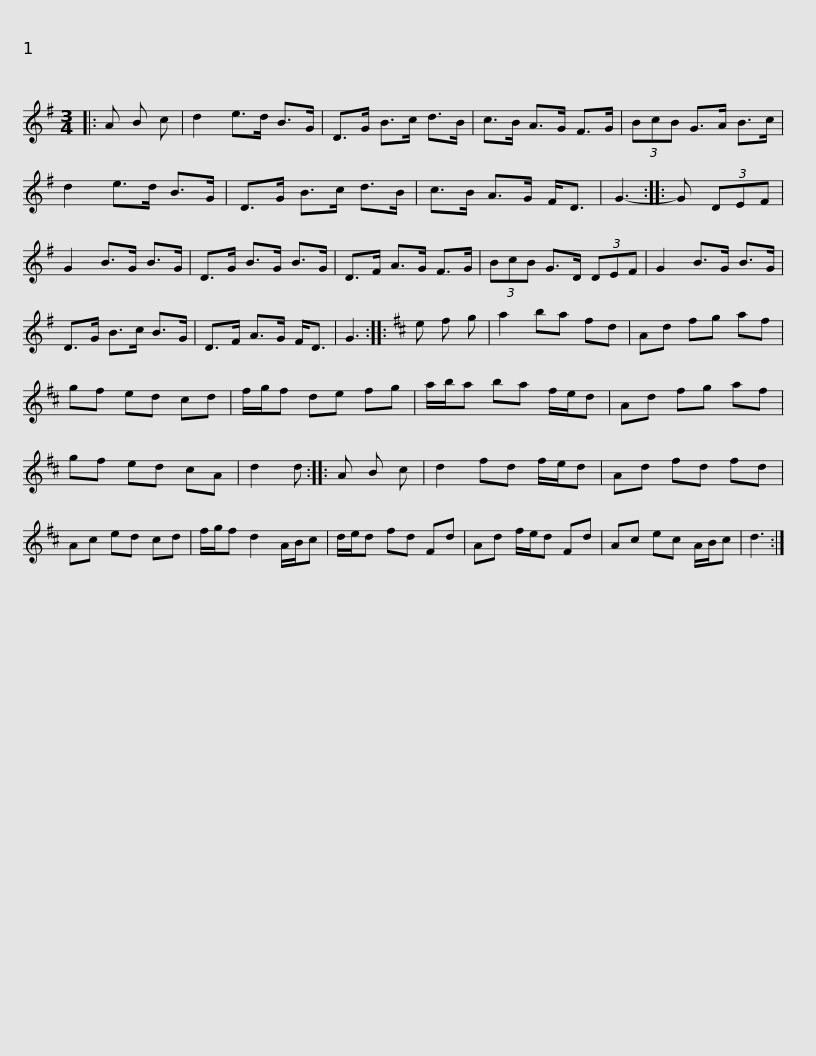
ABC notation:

X:1
L:1/8
M:3/4
I:linebreak $
K:G
V:1 treble
V:1
|: A B c | d2 e>d B>G | D>G B>c d>B | c>B A>G F>G | (3BcB G>A B>c | %5
 d2 e>d B>G |$ D>G B>c d>B | c>B A>G F<D | G3- :: G (3DEF | %10
 G2 B>G B>G | D>G B>G B>G | D>F A>G F>G |$ (3BcB G>D (3DEF | G2 B>G B>G | %15
 D>G B>c B>G | D>F A>G F<D | G3 ::[K:D] e f g | a2 ba fd |$ %20
 Ad fg af | gf ed cd | f/g/f de fg | a/b/a ba f/e/d | Ad fg af | %25
 gf ed cA | d2 d ::$ A B c | d2 fd f/e/d | Ad fd fd | %30
 Ac ed cd | f/g/f d2 A/B/c | d/e/d fd Fd | Ad f/e/d Fd |$ Ac ec A/B/c | %35
 d3 :| %36
